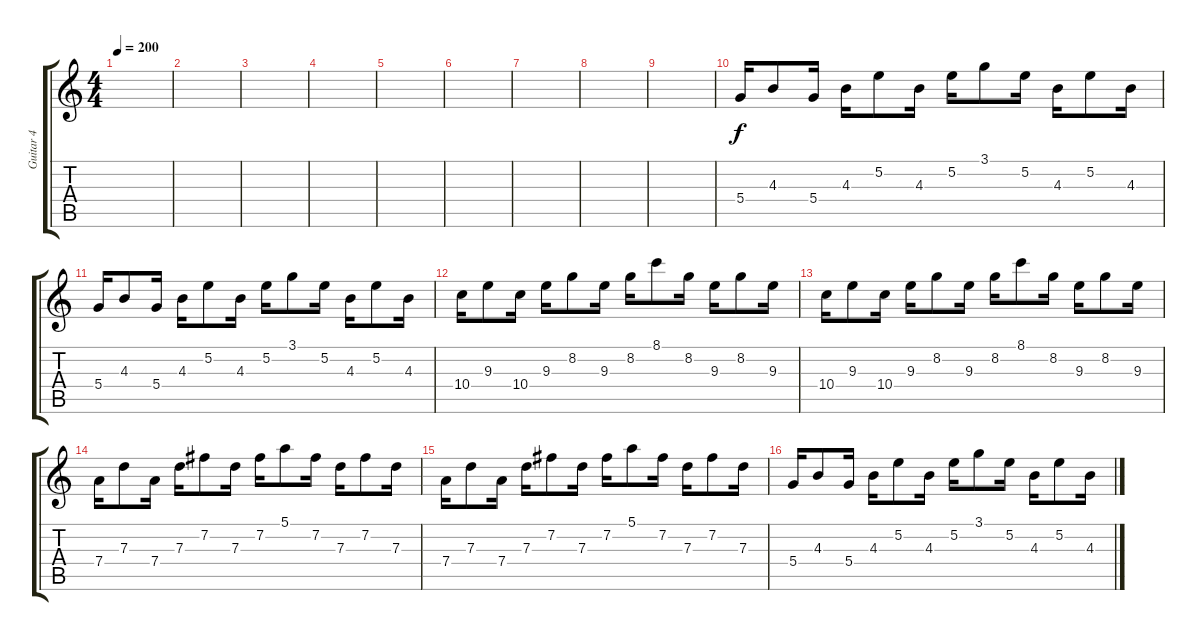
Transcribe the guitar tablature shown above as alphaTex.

\track ("Guitar 4" "Guitar 4") {instrument acousticguitarnylon}
\staff {score tabs}
\tuning (E4 B3 G3 D3 A2 E2) {hide}
\ts (4 4)
\tempo 200
\clef g2
\ks c
|
|
|
|
|
|
|
|
|
5.4.16 4.3.8 5.4.16 4.3.16 5.2.8 4.3.16 5.2.16 3.1.8 5.2.16 4.3.16 5.2.8 4.3.16 |
5.4.16 4.3.8 5.4.16 4.3.16 5.2.8 4.3.16 5.2.16 3.1.8 5.2.16 4.3.16 5.2.8 4.3.16 |
10.4.16 9.3.8 10.4.16 9.3.16 8.2.8 9.3.16 8.2.16 8.1.8 8.2.16 9.3.16 8.2.8 9.3.16 |
10.4.16 9.3.8 10.4.16 9.3.16 8.2.8 9.3.16 8.2.16 8.1.8 8.2.16 9.3.16 8.2.8 9.3.16 |
7.4.16 7.3.8 7.4.16 7.3.16 7.2.8 7.3.16 7.2.16 5.1.8 7.2.16 7.3.16 7.2.8 7.3.16 |
7.4.16 7.3.8 7.4.16 7.3.16 7.2.8 7.3.16 7.2.16 5.1.8 7.2.16 7.3.16 7.2.8 7.3.16 |
5.4.16 4.3.8 5.4.16 4.3.16 5.2.8 4.3.16 5.2.16 3.1.8 5.2.16 4.3.16 5.2.8 4.3.16
